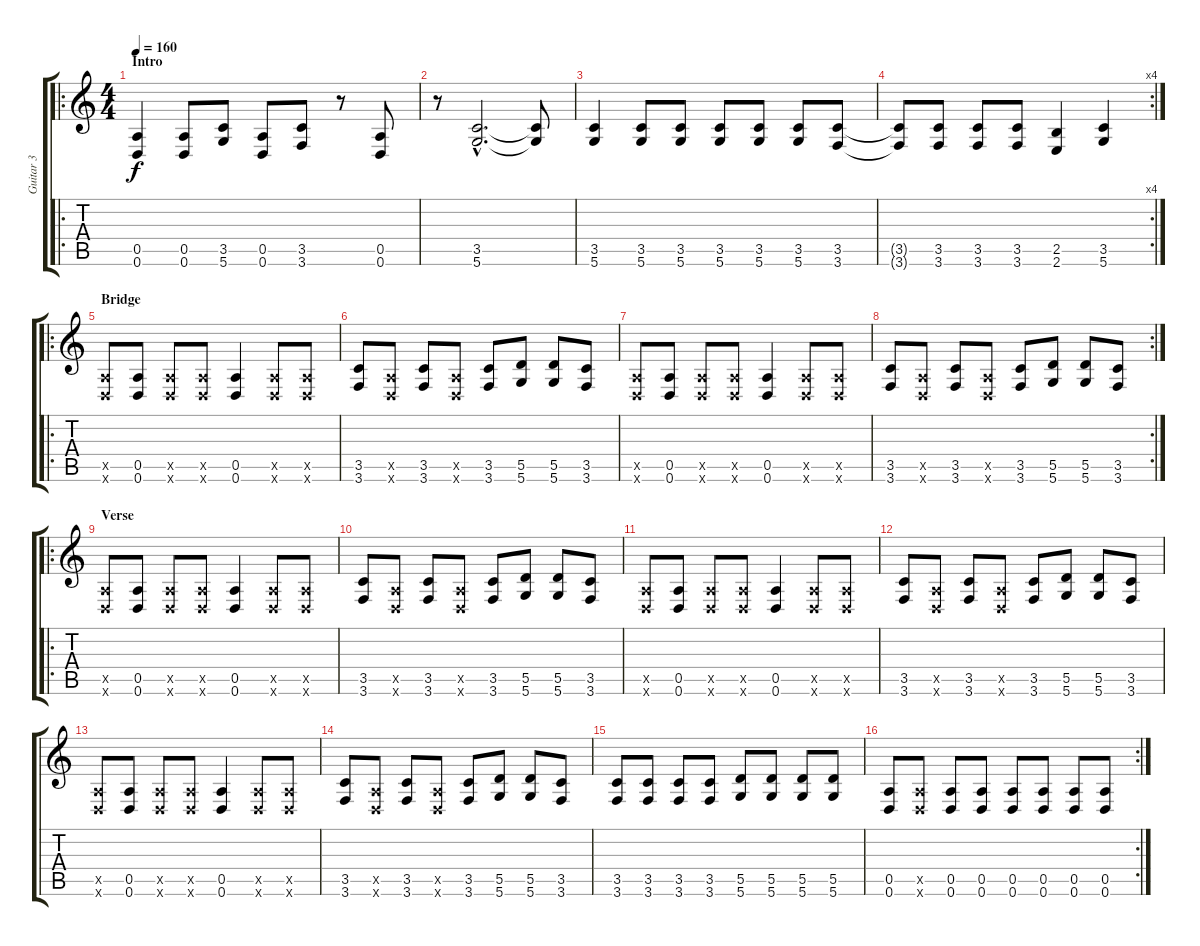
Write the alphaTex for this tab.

\track ("Guitar 3" "Guitar 3") {instrument overdrivenguitar}
\staff {score tabs}
\tuning (E4 B3 G3 D3 A2 D2) {hide}
\ro
\ts (4 4)
\section ("" "Intro")
\tempo 160
\clef g2
\ks c
(0.5 0.6).4{dy f instrument overdrivenguitar} (0.5 0.6).8 (3.5 5.6).8 (0.5 0.6).8 (3.5 3.6).8 r.8 (0.5 0.6).8 |
r.8 (3.5{hac} 5.6{hac}).2{d} (3.5{t} 5.6{t}).8 |
(3.5 5.6).4 (3.5 5.6).8 (3.5 5.6).8 (3.5 5.6).8 (3.5 5.6).8 (3.5 5.6).8 (3.5 3.6).8 |
\rc 4
(3.5{t} 3.6{t}).8 (3.5 3.6).8 (3.5 3.6).8 (3.5 3.6).8 (2.5 2.6).4 (3.5 5.6).4 |
\ro
\section ("" "Bridge")
(0.5{x} 0.6{x}).8 (0.5 0.6).8 (0.5{x} 0.6{x}).8 (0.5{x} 0.6{x}).8 (0.5 0.6).4 (0.5{x} 0.6{x}).8 (0.5{x} 0.6{x}).8 |
(3.5 3.6).8 (0.5{x} 0.6{x}).8 (3.5 3.6).8 (0.5{x} 0.6{x}).8 (3.5 3.6).8 (5.5 5.6).8 (5.5 5.6).8 (3.5 3.6).8 |
(0.5{x} 0.6{x}).8 (0.5 0.6).8 (0.5{x} 0.6{x}).8 (0.5{x} 0.6{x}).8 (0.5 0.6).4 (0.5{x} 0.6{x}).8 (0.5{x} 0.6{x}).8 |
\rc 2
(3.5 3.6).8 (0.5{x} 0.6{x}).8 (3.5 3.6).8 (0.5{x} 0.6{x}).8 (3.5 3.6).8 (5.5 5.6).8 (5.5 5.6).8 (3.5 3.6).8 |
\ro
\section ("" "Verse")
(0.5{x} 0.6{x}).8 (0.5 0.6).8 (0.5{x} 0.6{x}).8 (0.5{x} 0.6{x}).8 (0.5 0.6).4 (0.5{x} 0.6{x}).8 (0.5{x} 0.6{x}).8 |
(3.5 3.6).8 (0.5{x} 0.6{x}).8 (3.5 3.6).8 (0.5{x} 0.6{x}).8 (3.5 3.6).8 (5.5 5.6).8 (5.5 5.6).8 (3.5 3.6).8 |
(0.5{x} 0.6{x}).8 (0.5 0.6).8 (0.5{x} 0.6{x}).8 (0.5{x} 0.6{x}).8 (0.5 0.6).4 (0.5{x} 0.6{x}).8 (0.5{x} 0.6{x}).8 |
(3.5 3.6).8 (0.5{x} 0.6{x}).8 (3.5 3.6).8 (0.5{x} 0.6{x}).8 (3.5 3.6).8 (5.5 5.6).8 (5.5 5.6).8 (3.5 3.6).8 |
(0.5{x} 0.6{x}).8 (0.5 0.6).8 (0.5{x} 0.6{x}).8 (0.5{x} 0.6{x}).8 (0.5 0.6).4 (0.5{x} 0.6{x}).8 (0.5{x} 0.6{x}).8 |
(3.5 3.6).8 (0.5{x} 0.6{x}).8 (3.5 3.6).8 (0.5{x} 0.6{x}).8 (3.5 3.6).8 (5.5 5.6).8 (5.5 5.6).8 (3.5 3.6).8 |
(3.5 3.6).8 (3.5 3.6).8 (3.5 3.6).8 (3.5 3.6).8 (5.5 5.6).8 (5.5 5.6).8 (5.5 5.6).8 (5.5 5.6).8 |
\rc 2
(0.5 0.6).8 (0.5{x} 0.6{x}).8 (0.5 0.6).8 (0.5 0.6).8 (0.5 0.6).8 (0.5 0.6).8 (0.5 0.6).8 (0.5 0.6).8
